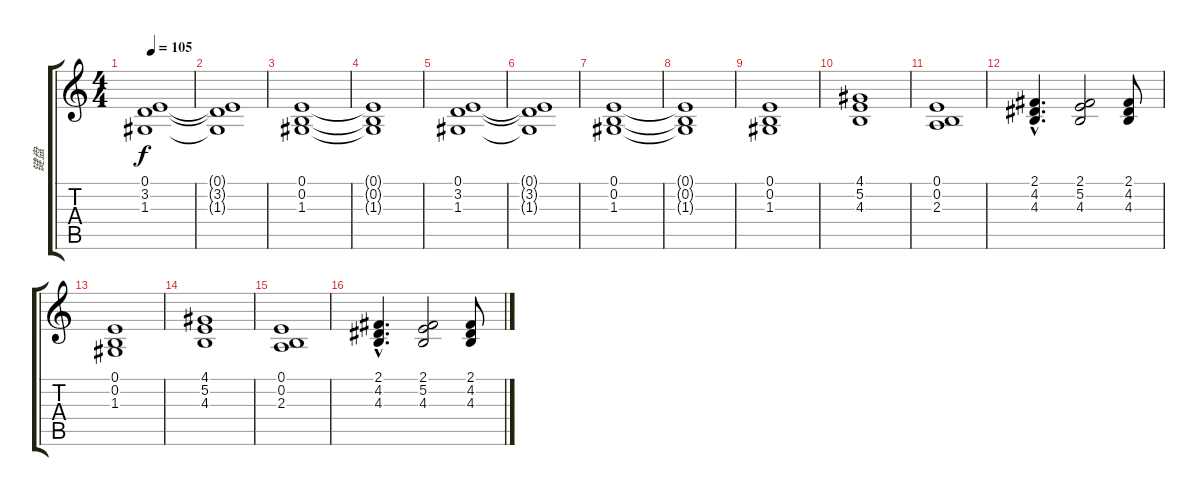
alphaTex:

\track ("键盘" "键盘") {instrument stringensemble1}
\staff {score tabs}
\tuning (E4 B3 G3 D3 A2 E2) {hide}
\ts (4 4)
\tempo 105
\clef g2
\ks c
(0.1 3.2 1.3).1{dy f instrument stringensemble1} |
(0.1{t} 3.2{t} 1.3{t}).1 |
(0.1 0.2 1.3).1 |
(0.1{t} 0.2{t} 1.3{t}).1 |
(0.1 3.2 1.3).1 |
(0.1{t} 3.2{t} 1.3{t}).1 |
(0.1 0.2 1.3).1 |
(0.1{t} 0.2{t} 1.3{t}).1 |
(0.1 0.2 1.3).1 |
(4.1 5.2 4.3).1 |
(0.1 0.2 2.3).1 |
(2.1{hac} 4.2{hac} 4.3{hac}).4{d} (2.1 5.2 4.3).2 (2.1 4.2 4.3).8 |
(0.1 0.2 1.3).1 |
(4.1 5.2 4.3).1 |
(0.1 0.2 2.3).1 |
(2.1{hac} 4.2{hac} 4.3{hac}).4{d} (2.1 5.2 4.3).2 (2.1 4.2 4.3).8
